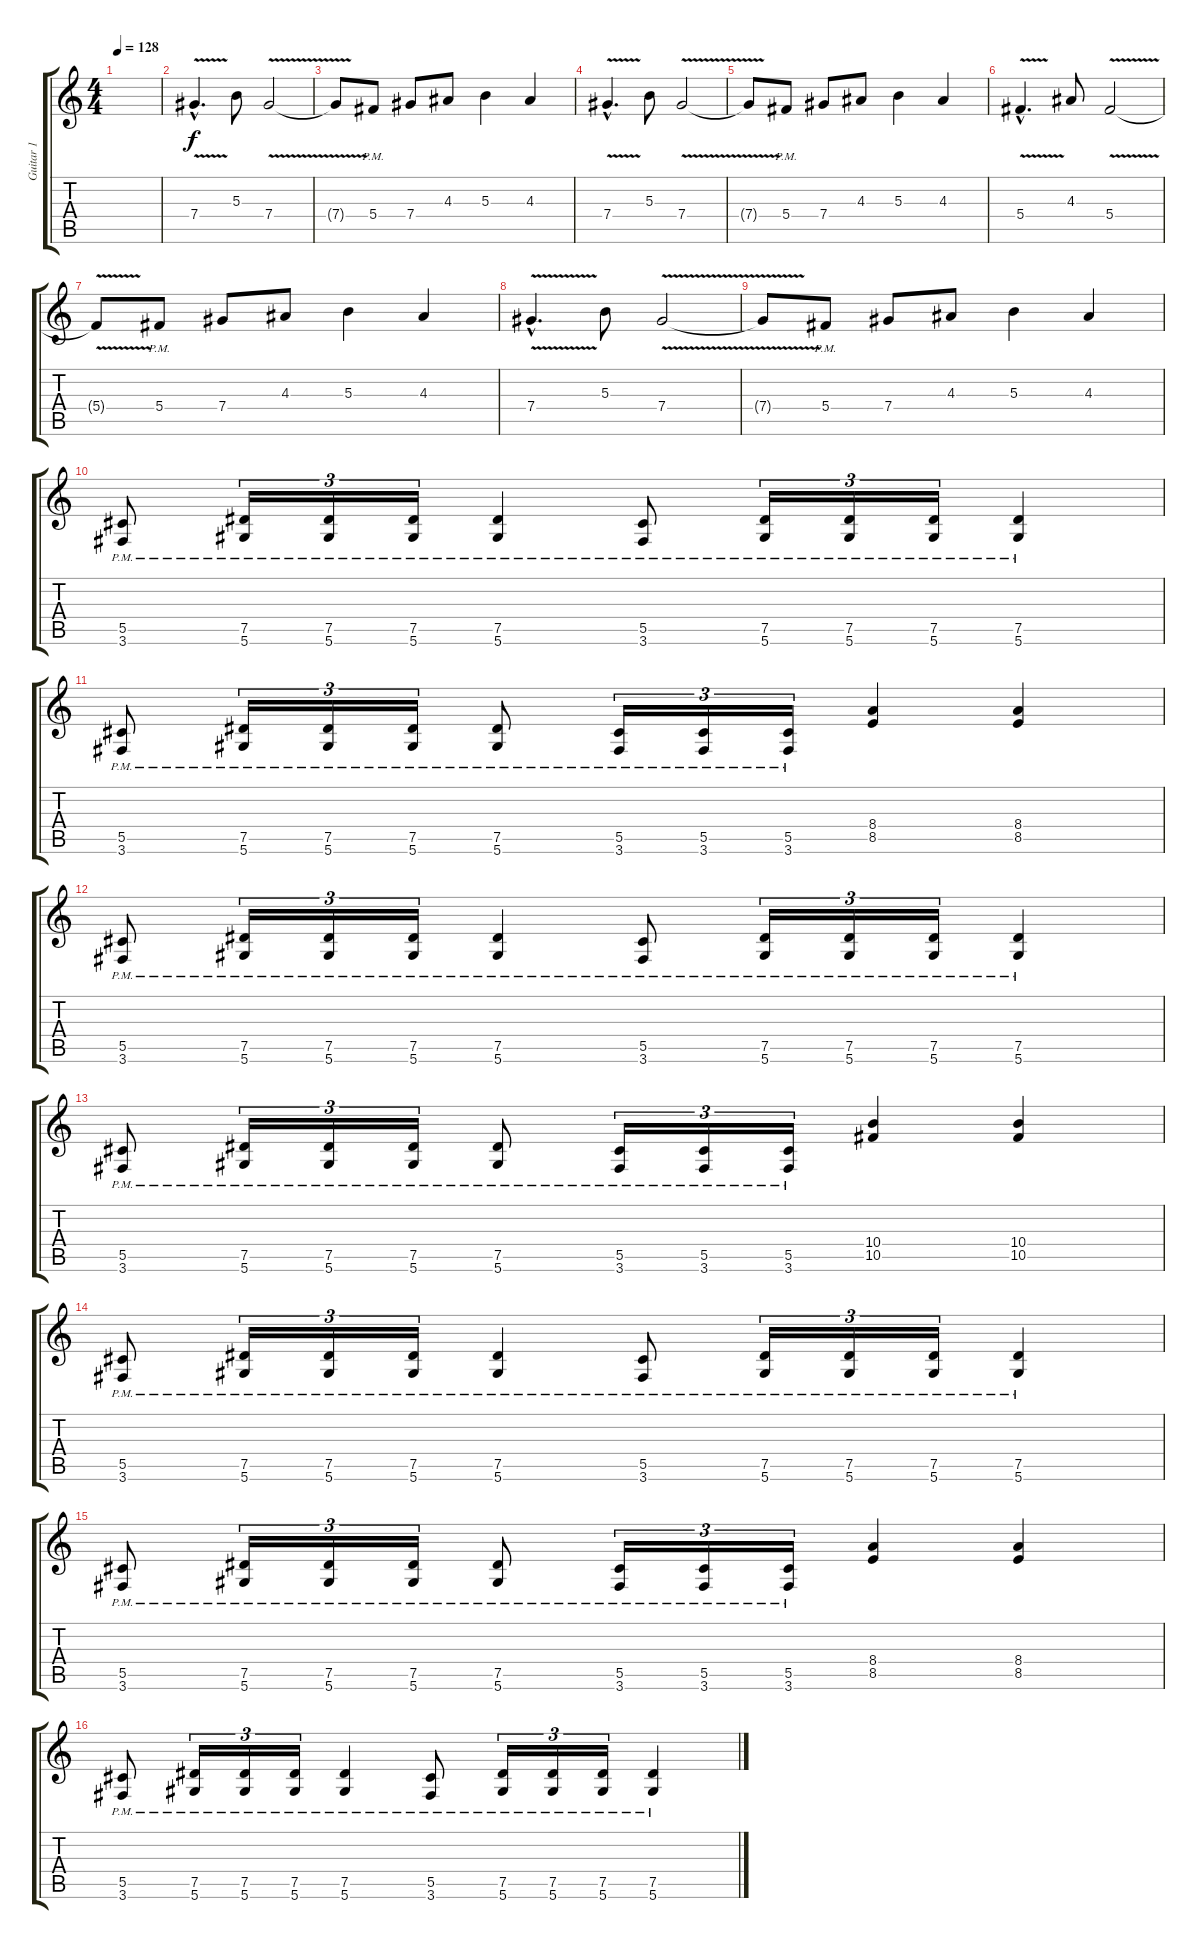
\track ("Guitar 1" "Guitar 1") {instrument acousticguitarsteel}
\staff {score tabs}
\tuning (Eb4 Bb3 Gb3 Db3 Ab2 Eb2) {hide}
\ts (4 4)
\tempo 128
\clef g2
\ks c
|
7.4{v hac}.4{d volume 16 balance 2} 5.3.8 7.4{v}.2 |
7.4{t}.8 5.4{pm}.8 7.4.8 4.3.8 5.3.4 4.3.4 |
7.4{v hac}.4{d} 5.3.8 7.4{v}.2 |
7.4{t}.8 5.4{pm}.8 7.4.8 4.3.8 5.3.4 4.3.4 |
5.4{v hac}.4{d} 4.3.8 5.4{v}.2 |
5.4{t}.8 5.4{pm}.8 7.4.8 4.3.8 5.3.4 4.3.4 |
7.4{v hac}.4{d} 5.3.8 7.4{v}.2 |
7.4{t}.8 5.4{pm}.8 7.4.8 4.3.8 5.3.4 4.3.4 |
(5.5{pm} 3.6{pm}).8{volume 16 balance 8} (7.5{pm} 5.6{pm}).16{tu (3 2)} (7.5{pm} 5.6{pm}).16{tu (3 2)} (7.5{pm} 5.6{pm}).16{tu (3 2)} (7.5{pm} 5.6{pm}).4 (5.5{pm} 3.6{pm}).8 (7.5{pm} 5.6{pm}).16{tu (3 2)} (7.5{pm} 5.6{pm}).16{tu (3 2)} (7.5{pm} 5.6{pm}).16{tu (3 2)} (7.5{pm} 5.6{pm}).4 |
(5.5{pm} 3.6{pm}).8 (7.5{pm} 5.6{pm}).16{tu (3 2)} (7.5{pm} 5.6{pm}).16{tu (3 2)} (7.5{pm} 5.6{pm}).16{tu (3 2)} (7.5{pm} 5.6{pm}).8 (5.5{pm} 3.6{pm}).16{tu (3 2)} (5.5{pm} 3.6{pm}).16{tu (3 2)} (5.5{pm} 3.6{pm}).16{tu (3 2)} (8.4 8.5).4 (8.4 8.5).4 |
(5.5{pm} 3.6{pm}).8 (7.5{pm} 5.6{pm}).16{tu (3 2)} (7.5{pm} 5.6{pm}).16{tu (3 2)} (7.5{pm} 5.6{pm}).16{tu (3 2)} (7.5{pm} 5.6{pm}).4 (5.5{pm} 3.6{pm}).8 (7.5{pm} 5.6{pm}).16{tu (3 2)} (7.5{pm} 5.6{pm}).16{tu (3 2)} (7.5{pm} 5.6{pm}).16{tu (3 2)} (7.5{pm} 5.6{pm}).4 |
(5.5{pm} 3.6{pm}).8 (7.5{pm} 5.6{pm}).16{tu (3 2)} (7.5{pm} 5.6{pm}).16{tu (3 2)} (7.5{pm} 5.6{pm}).16{tu (3 2)} (7.5{pm} 5.6{pm}).8 (5.5{pm} 3.6{pm}).16{tu (3 2)} (5.5{pm} 3.6{pm}).16{tu (3 2)} (5.5{pm} 3.6{pm}).16{tu (3 2)} (10.4 10.5).4 (10.4 10.5).4 |
(5.5{pm} 3.6{pm}).8 (7.5{pm} 5.6{pm}).16{tu (3 2)} (7.5{pm} 5.6{pm}).16{tu (3 2)} (7.5{pm} 5.6{pm}).16{tu (3 2)} (7.5{pm} 5.6{pm}).4 (5.5{pm} 3.6{pm}).8 (7.5{pm} 5.6{pm}).16{tu (3 2)} (7.5{pm} 5.6{pm}).16{tu (3 2)} (7.5{pm} 5.6{pm}).16{tu (3 2)} (7.5{pm} 5.6{pm}).4 |
(5.5{pm} 3.6{pm}).8 (7.5{pm} 5.6{pm}).16{tu (3 2)} (7.5{pm} 5.6{pm}).16{tu (3 2)} (7.5{pm} 5.6{pm}).16{tu (3 2)} (7.5{pm} 5.6{pm}).8 (5.5{pm} 3.6{pm}).16{tu (3 2)} (5.5{pm} 3.6{pm}).16{tu (3 2)} (5.5{pm} 3.6{pm}).16{tu (3 2)} (8.4 8.5).4 (8.4 8.5).4 |
(5.5{pm} 3.6{pm}).8 (7.5{pm} 5.6{pm}).16{tu (3 2)} (7.5{pm} 5.6{pm}).16{tu (3 2)} (7.5{pm} 5.6{pm}).16{tu (3 2)} (7.5{pm} 5.6{pm}).4 (5.5{pm} 3.6{pm}).8 (7.5{pm} 5.6{pm}).16{tu (3 2)} (7.5{pm} 5.6{pm}).16{tu (3 2)} (7.5{pm} 5.6{pm}).16{tu (3 2)} (7.5{pm} 5.6{pm}).4
